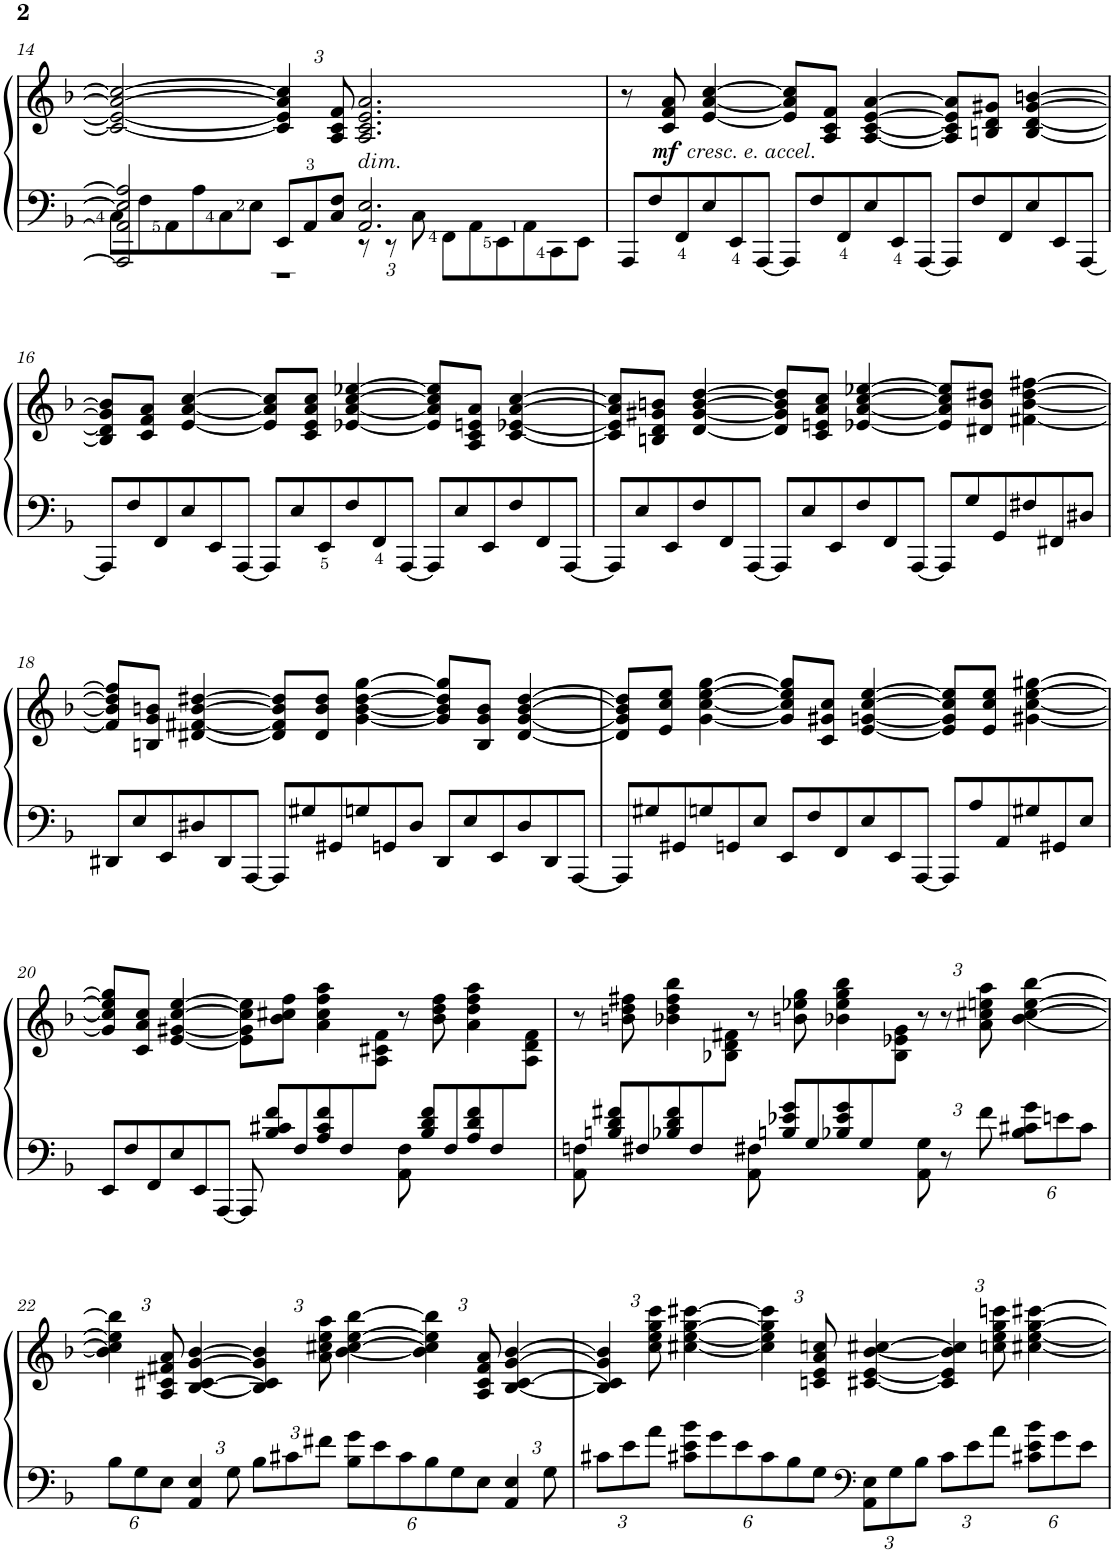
**kern	**kern	**dynam
*part1	*part1	*part1
*staff2	*staff1	*staff1/2
*I"Piano	*	*
*I'Pno.	*	*
!!LO:PB:g=z
*clefF4	*clefG2	*
*k[b-]	*k[b-]	*
*M3/2	*M3/2	*
=14	=14	=14
*^	*	*
*	*Xbrackettup	*	*
*	*^	*	*
2AAA/] 2AA/]	12C\L	2E/] 2A/]	2c/_ 2e/_ 2a/_ 2cc/_	.
.	12F\	.	.	.
.	12AA\	.	.	.
.	12A\	.	.	.
.	12C\	.	.	.
.	12E\J	.	.	.
*	*	*	*Xbrackettup	*
12EE/L	4ryy	1r	6c/] 6e/] 6a/] 6cc/]	.
12AA/	.	.	.	.
12C/ 12F/J	.	.	12A/ 12c/ 12f/	.
!	!	!	!LO:TX:b:i:t=dim.	!
2.AA/ 2.E/	12r	.	2.A/ 2.c/ 2.e/ 2.a/	.
.	12r	.	.	.
.	12C\	.	.	.
.	12FF\L	.	.	.
.	12AA\	.	.	.
.	12EE\	.	.	.
.	12AA\	.	.	.
.	12CC\	.	.	.
.	12EE\J	.	.	.
*v	*v	*v	*	*
=15	=15	=15
12AAA/L	8r	.
12F/	.	.
!	!LO:TX:b:i:t=cresc. e. accel.	!
!	!	!LO:DY:b
.	8c/ 8f/ 8a/	mf
12FF/	.	.
12E/	[4e/ [4a/ [4cc/	.
12EE/	.	.
[12AAA/J	.	.
12AAA/L]	8e/] 8a/] 8cc/]L	.
12F/	.	.
.	8A/ 8c/ 8f/J	.
12FF/	.	.
12E/	[4A/ [4c/ [4e/ [4a/	.
12EE/	.	.
[12AAA/J	.	.
12AAA/L]	8A/] 8c/] 8e/] 8a/]L	.
12F/	.	.
.	8Bn/ 8d/ 8g#X/J	.
12FF/	.	.
12E/	[4B/ [4d/ [4g#/ [4bn/	.
12EE/	.	.
[12AAA/J	.	.
!!LO:LB:g=z
=16	=16	=16
12AAA/L]	8B/] 8d/] 8g#/] 8b/]L	.
12F/	.	.
.	8c/ 8f/ 8a/J	.
12FF/	.	.
12E/	[4e/ [4a/ [4cc/	.
12EE/	.	.
[12AAA/J	.	.
12AAA/L]	8e/] 8a/] 8cc/]L	.
12E/	.	.
.	8c/ 8e/ 8a/ 8cc/J	.
12EE/	.	.
12F/	[4e-X/ [4a/ [4cc/ [4ee-X/	.
12FF/	.	.
[12AAA/J	.	.
12AAA/L]	8e-/] 8a/] 8cc/] 8ee-/]L	.
12E/	.	.
.	8A/ 8c/ 8en/ 8a/J	.
12EE/	.	.
12F/	[4c/ [4e-X/ [4a/ [4cc/	.
12FF/	.	.
[12AAA/J	.	.
=17	=17	=17
12AAA/L]	8c/] 8e-/] 8a/] 8cc/]L	.
12E/	.	.
.	8Bn/ 8d/ 8g#X/ 8bn/J	.
12EE/	.	.
12F/	[4d/ [4g#/ [4b/ [4dd/	.
12FF/	.	.
[12AAA/J	.	.
12AAA/L]	8d/] 8g#/] 8b/] 8dd/]L	.
12E/	.	.
.	8c/ 8en/ 8a/ 8cc/J	.
12EE/	.	.
12F/	[4e-X/ [4a/ [4cc/ [4ee-X/	.
12FF/	.	.
[12AAA/J	.	.
12AAA/L]	8e-/] 8a/] 8cc/] 8ee-/]L	.
12G/	.	.
.	8d#X/ 8b/ 8dd#X/J	.
12GG/	.	.
12F#X/	[4f#X\ [4b\ [4dd#\ [4ff#X\	.
12FF#X/	.	.
12D#X/J	.	.
!!LO:LB:g=z
=18	=18	=18
12DD#X/L	8f#/] 8b/] 8dd#/] 8ff#/]L	.
12E/	.	.
.	8Bn/ 8g/ 8bn/J	.
12EE/	.	.
12D#X/	[4d#X/ [4f#X/ [4b/ [4dd#X/	.
12DD#/	.	.
[12AAA/J	.	.
12AAA/L]	8d#/] 8f#/] 8b/] 8dd#/]L	.
12G#X/	.	.
.	8d#/ 8b/ 8dd#/J	.
12GG#X/	.	.
12Gn/	[4g\ [4b\ [4dd#\ [4gg\	.
12GGn/	.	.
12D#/J	.	.
12DD#/L	8g/] 8b/] 8dd#/] 8gg/]L	.
12E/	.	.
.	8B/ 8g/ 8b/J	.
12EE/	.	.
12D#/	[4d#/ [4g/ [4b/ [4dd#/	.
12DD#/	.	.
[12AAA/J	.	.
=19	=19	=19
12AAA/L]	8d#/] 8g/] 8b/] 8dd#/]L	.
12G#X/	.	.
.	8e/ 8cc/ 8ee/J	.
12GG#X/	.	.
12Gn/	[4g\ [4cc\ [4ee\ [4gg\	.
12GGn/	.	.
12E/J	.	.
12EE/L	8g/] 8cc/] 8ee/] 8gg/]L	.
12F/	.	.
.	8c/ 8g#X/ 8cc/J	.
12FF/	.	.
12E/	[4e/ [4gn/ [4cc/ [4ee/	.
12EE/	.	.
[12AAA/J	.	.
12AAA/L]	8e/] 8g/] 8cc/] 8ee/]L	.
12A/	.	.
.	8e/ 8cc/ 8ee/J	.
12AA/	.	.
12G#X/	[4g#X\ [4cc\ [4ee\ [4gg#X\	.
12GG#X/	.	.
12E/J	.	.
!!LO:LB:g=z
=20	=20	=20
*	*^	*
12EE/L	8g#/] 8cc/] 8ee/] 8gg#/]L	12%11ryy	.
12F/	.	.	.
.	8c/ 8a/ 8cc/J	.	.
12FF/	.	.	.
12E/	[4e/ [4g#X/ [4cc/ [4ee/	.	.
12EE/	.	.	.
[12AAA/J	.	.	.
12AAA/]	8e\] 8g#\] 8cc\] 8ee\]L	.	.
12B-/ 12c#X/ 12f/L	.	.	.
.	8b-\ 8cc#X\ 8ff\J	.	.
12F/	.	.	.
12A/ 12c#/ 12f/	4a\ 4cc#\ 4ff\ 4aa\	.	.
12F/	.	.	.
12ryy	.	12A\ 12c#X\ 12f\J	.
*brackettup	*	*	*
12AA\ 12F\	8r	12%5ryy	.
12B-/ 12d/ 12f/L	.	.	.
.	8b-\ 8dd\ 8ff\	.	.
12F/	.	.	.
12A/ 12d/ 12f/	4a\ 4dd\ 4ff\ 4aa\	.	.
12F/	.	.	.
12ryy	.	12A\ 12d\ 12f\J	.
=21	=21	=21	=21
12AA\ 12Fn\	8r	12%5ryy	.
12Bn/ 12d/ 12f#X/L	.	.	.
.	8bn\ 8dd\ 8ff#X\	.	.
12F#X/	.	.	.
12B-X/ 12d/ 12f#/	4b-X\ 4dd\ 4ff#\ 4bb-\	.	.
12F#/	.	.	.
12ryy	.	12B-X\ 12d\ 12f#X\J	.
12AA\ 12F#X\	8r	12%5ryy	.
12Bn/ 12e-X/ 12g/L	.	.	.
.	8bn\ 8ee-X\ 8gg\	.	.
12G/	.	.	.
12B-X/ 12e-/ 12g/	4b-X\ 4ee-\ 4gg\ 4bb-\	.	.
12G/	.	.	.
12ryy	.	12B-\ 12e-X\ 12g\J	.
*Xbrackettup	*	*	*
12AA\ 12G\	12r	2ryy	.
12r	12r	.	.
12f#\	12a\ 12cc#X\ 12een\ 12aa\	.	.
12B-\ 12c#X\ 12g\L	[4b-\ [4cc#\ [4ee\ [4bb-\	.	.
12en\	.	.	.
12c#\J	.	.	.
*	*v	*v	*
!!LO:LB:g=z
=22	=22	=22
12B-\L	6b-\] 6cc#\] 6ee\] 6bb-\]	.
12G\	.	.
12E\J	12A/ 12c#X/ 12f#X/ 12a/	.
6AA/ 6E/	[4B-/ [4c#/ [4g/ [4b-/	.
12G\	.	.
12B-\L	6B-/] 6c#/] 6g/] 6b-/]	.
12c#X\	.	.
12f#X\J	12a\ 12cc#X\ 12ee\ 12aa\	.
12B-\ 12g\L	[4b-\ [4cc#\ [4ee\ [4bb-\	.
12e\	.	.
12c#\	.	.
12B-\	6b-\] 6cc#\] 6ee\] 6bb-\]	.
12G\	.	.
12E\J	12A/ 12c#/ 12f#/ 12a/	.
6AA/ 6E/	[4B-/ [4c#/ [4g/ [4b-/	.
12G\	.	.
=23	=23	=23
12c#X\L	6B-/] 6c#/] 6g/] 6b-/]	.
12e\	.	.
12a\J	12cc\ 12ee\ 12gg\ 12ccc\	.
12c#X\ 12e\ 12b-\L	[4cc#X\ [4ee\ [4gg\ [4ccc#X\	.
12g\	.	.
12e\	.	.
12c#\	6cc#\] 6ee\] 6gg\] 6ccc#\]	.
12B-\	.	.
12G\J	12cn/ 12e/ 12a/ 12ccn/	.
*clefF4	*	*
12AA\ 12E\L	[4c#X/ [4e/ [4b-/ [4cc#X/	.
12G\	.	.
12B-\J	.	.
12c#\L	6c#/] 6e/] 6b-/] 6cc#/]	.
12e\	.	.
12a\J	12ccn\ 12ee\ 12gg\ 12cccn\	.
12c#X\ 12e\ 12b-\L	[4cc#X\ [4ee\ [4gg\ [4ccc#X\	.
12g\	.	.
12e\J	.	.
=	=	=
*-	*-	*-
